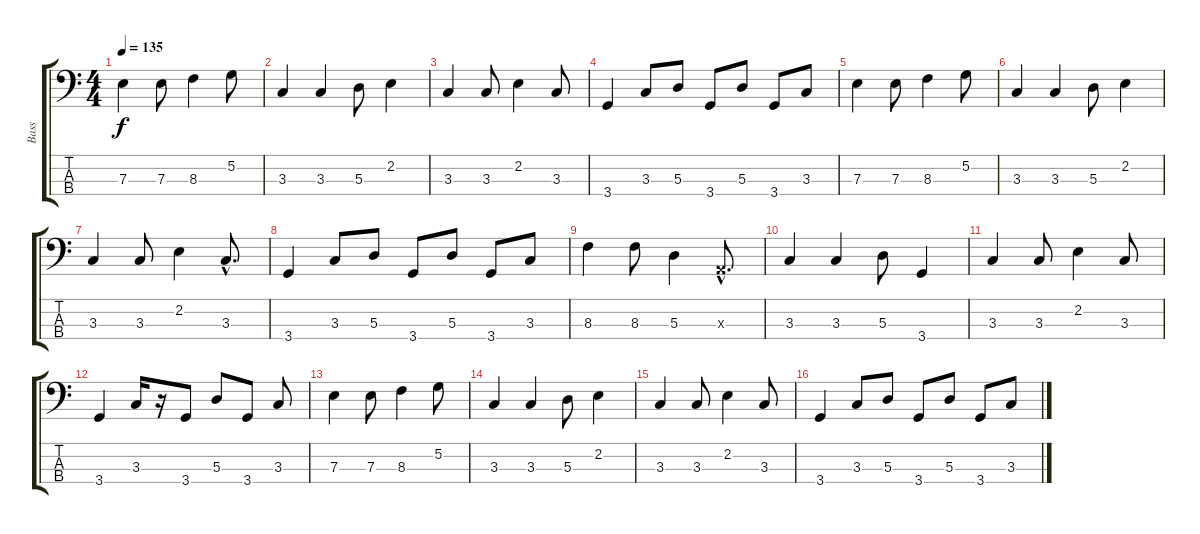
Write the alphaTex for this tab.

\track ("Bass" "Bass") {instrument slapbass1}
\staff {score tabs}
\tuning (G2 D2 A1 E1) {hide}
\ts (4 4)
\tempo 135
\clef f4
\ks c
7.3.4{dy f instrument orchestralharp} 7.3.8 8.3.4 5.2.8 |
3.3.4 3.3.4 5.3.8 2.2.4 |
3.3.4 3.3.8 2.2.4 3.3.8 |
3.4.4 3.3.8 5.3.8 3.4.8 5.3.8 3.4.8 3.3.8 |
7.3.4 7.3.8 8.3.4 5.2.8 |
3.3.4 3.3.4 5.3.8 2.2.4 |
3.3.4{instrument slapbass1} 3.3.8 2.2.4 3.3{hac}.8{d} |
3.4.4 3.3.8 5.3.8 3.4.8 5.3.8 3.4.8 3.3.8 |
8.3.4 8.3.8 5.3.4 0.3{hac x}.8{d} |
3.3.4 3.3.4 5.3.8 3.4.4 |
3.3.4 3.3.8 2.2.4 3.3.8 |
3.4.4 3.3.16 r.16 3.4.8 5.3.8 3.4.8 3.3.8 |
7.3.4 7.3.8 8.3.4 5.2.8 |
3.3.4 3.3.4 5.3.8 2.2.4 |
3.3.4 3.3.8 2.2.4 3.3.8 |
3.4.4 3.3.8 5.3.8 3.4.8 5.3.8 3.4.8 3.3.8
